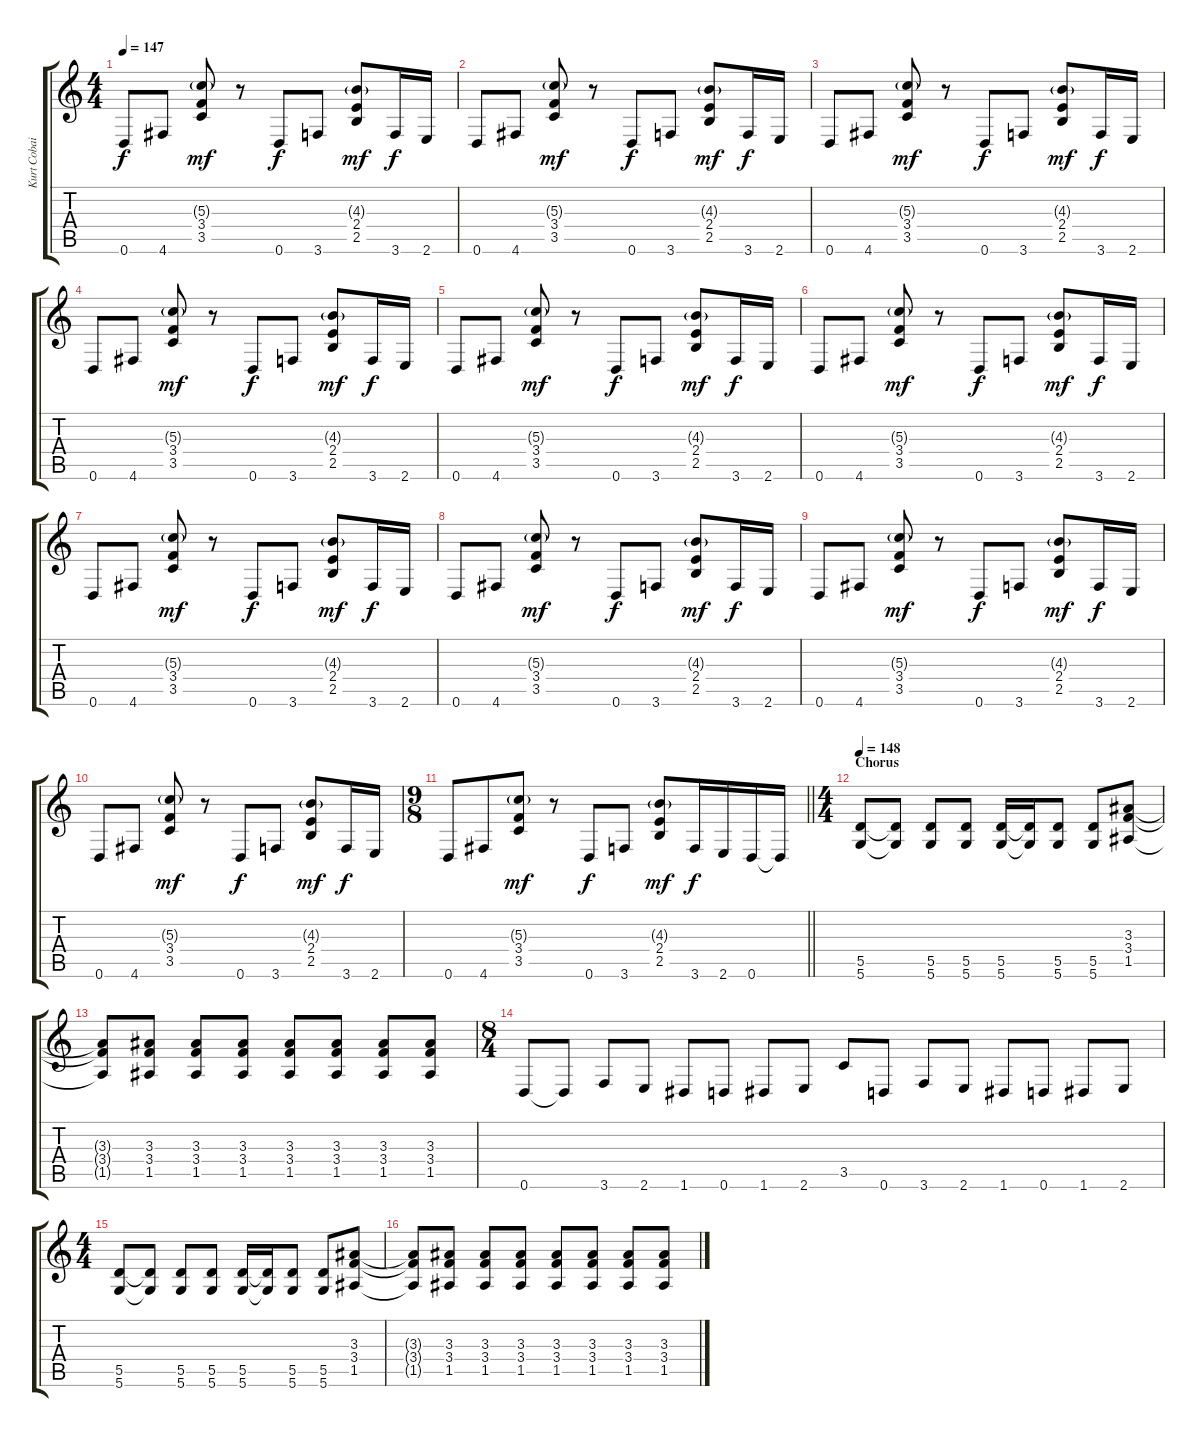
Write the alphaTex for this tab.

\track ("Kurt Cobain" "Kurt Cobai") {instrument distortionguitar}
\staff {score tabs}
\tuning (E4 B3 G3 D3 A2 D2) {hide}
\ts (4 4)
\tempo 147
\clef g2
\ks c
0.6.8{dy f} 4.6.8 (5.3{g} 3.4 3.5).8{dy mf} r.8 0.6.8{dy f} 3.6.8 (4.3{g} 2.4 2.5).8{dy mf} 3.6.16{dy f} 2.6.16 |
0.6.8 4.6.8 (5.3{g} 3.4 3.5).8{dy mf} r.8 0.6.8{dy f} 3.6.8 (4.3{g} 2.4 2.5).8{dy mf} 3.6.16{dy f} 2.6.16 |
0.6.8 4.6.8 (5.3{g} 3.4 3.5).8{dy mf} r.8 0.6.8{dy f} 3.6.8 (4.3{g} 2.4 2.5).8{dy mf} 3.6.16{dy f} 2.6.16 |
0.6.8 4.6.8 (5.3{g} 3.4 3.5).8{dy mf} r.8 0.6.8{dy f} 3.6.8 (4.3{g} 2.4 2.5).8{dy mf} 3.6.16{dy f} 2.6.16 |
0.6.8 4.6.8 (5.3{g} 3.4 3.5).8{dy mf} r.8 0.6.8{dy f} 3.6.8 (4.3{g} 2.4 2.5).8{dy mf} 3.6.16{dy f} 2.6.16 |
0.6.8 4.6.8 (5.3{g} 3.4 3.5).8{dy mf} r.8 0.6.8{dy f} 3.6.8 (4.3{g} 2.4 2.5).8{dy mf} 3.6.16{dy f} 2.6.16 |
0.6.8 4.6.8 (5.3{g} 3.4 3.5).8{dy mf} r.8 0.6.8{dy f} 3.6.8 (4.3{g} 2.4 2.5).8{dy mf} 3.6.16{dy f} 2.6.16 |
0.6.8 4.6.8 (5.3{g} 3.4 3.5).8{dy mf} r.8 0.6.8{dy f} 3.6.8 (4.3{g} 2.4 2.5).8{dy mf} 3.6.16{dy f} 2.6.16 |
0.6.8 4.6.8 (5.3{g} 3.4 3.5).8{dy mf} r.8 0.6.8{dy f} 3.6.8 (4.3{g} 2.4 2.5).8{dy mf} 3.6.16{dy f} 2.6.16 |
0.6.8 4.6.8 (5.3{g} 3.4 3.5).8{dy mf} r.8 0.6.8{dy f} 3.6.8 (4.3{g} 2.4 2.5).8{dy mf} 3.6.16{dy f} 2.6.16 |
\ts (9 8)
\barLineRight lightlight
0.6.8 4.6.8 (5.3{g} 3.4 3.5).8{dy mf} r.8 0.6.8{dy f} 3.6.8 (4.3{g} 2.4 2.5).8{dy mf} 3.6.16{dy f} 2.6.16 0.6.16 0.6{t}.16 |
\ts (4 4)
\section ("" "Chorus")
\tempo 148
(5.5 5.6).8 (5.5{t} 5.6{t}).8 (5.5 5.6).8 (5.5 5.6).8 (5.5 5.6).16 (5.5{t} 5.6{t}).16 (5.5 5.6).8 (5.5 5.6).8 (3.3 3.4 1.5).8 |
(3.3{t} 3.4{t} 1.5{t}).8 (3.3 3.4 1.5).8 (3.3 3.4 1.5).8 (3.3 3.4 1.5).8 (3.3 3.4 1.5).8 (3.3 3.4 1.5).8 (3.3 3.4 1.5).8 (3.3 3.4 1.5).8 |
\ts (8 4)
0.6.8 0.6{t}.8 3.6.8 2.6.8 1.6.8 0.6.8 1.6.8 2.6.8 3.5.8 0.6.8 3.6.8 2.6.8 1.6.8 0.6.8 1.6.8 2.6.8 |
\ts (4 4)
(5.5 5.6).8 (5.5{t} 5.6{t}).8 (5.5 5.6).8 (5.5 5.6).8 (5.5 5.6).16 (5.5{t} 5.6{t}).16 (5.5 5.6).8 (5.5 5.6).8 (3.3 3.4 1.5).8 |
(3.3{t} 3.4{t} 1.5{t}).8 (3.3 3.4 1.5).8 (3.3 3.4 1.5).8 (3.3 3.4 1.5).8 (3.3 3.4 1.5).8 (3.3 3.4 1.5).8 (3.3 3.4 1.5).8 (3.3 3.4 1.5).8
